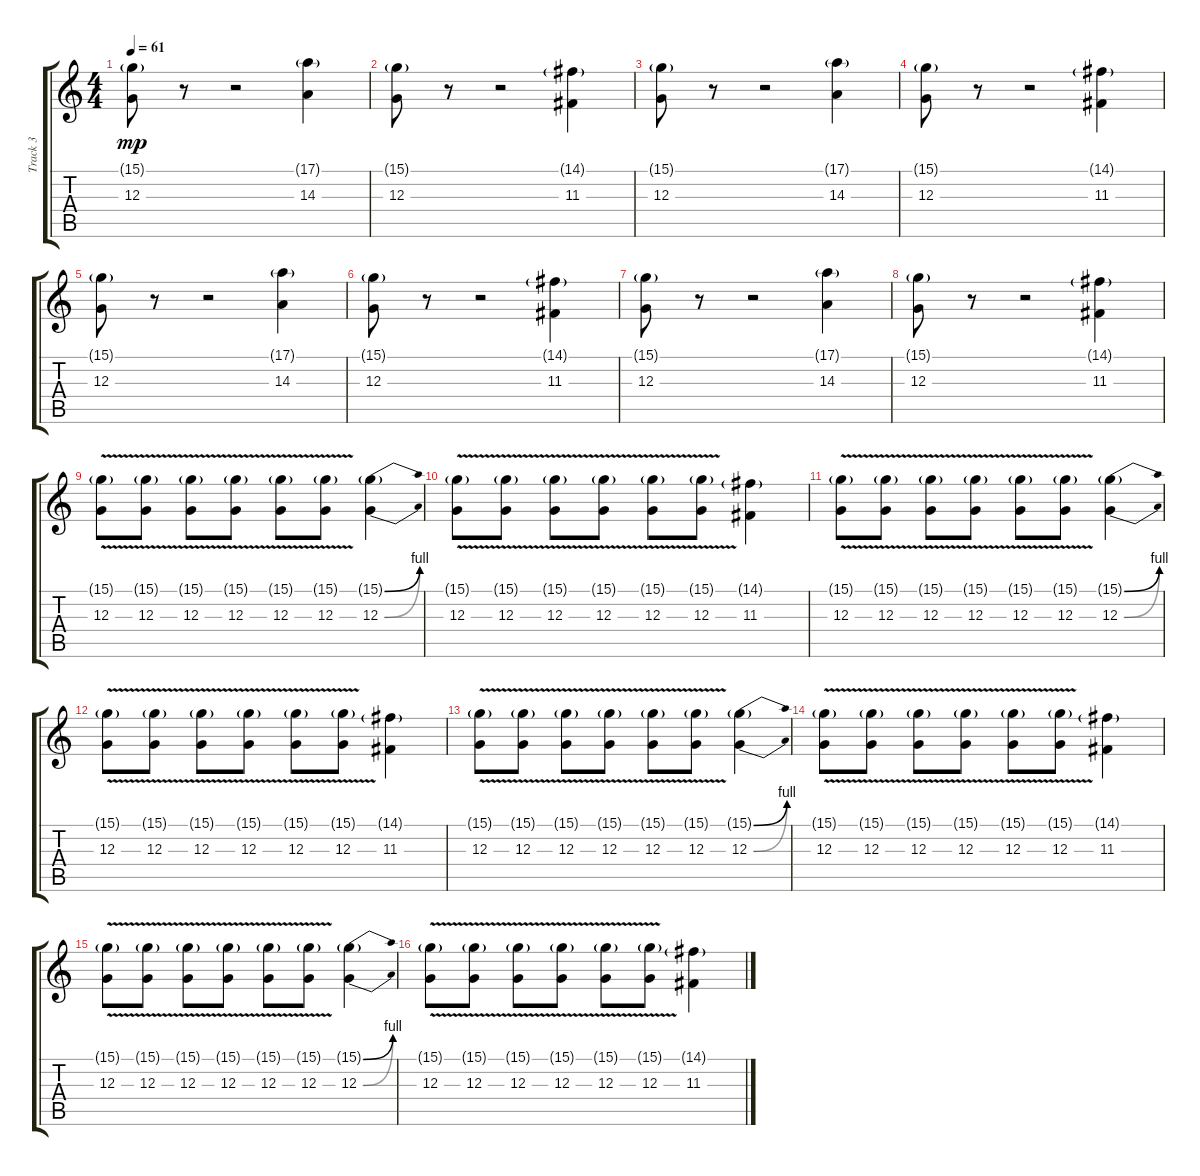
\track ("Track 3" "Track 3") {instrument choiraahs}
\staff {score tabs}
\tuning (E4 B3 G3 D3 A2 E2) {hide}
\ts (4 4)
\tempo 61
\clef g2
\ks c
(15.1{g} 12.3).8{dy mp} r.8 r.2 (17.1{g} 14.3).4 |
(15.1{g} 12.3).8 r.8 r.2 (14.1{g} 11.3).4 |
(15.1{g} 12.3).8 r.8 r.2 (17.1{g} 14.3).4 |
(15.1{g} 12.3).8 r.8 r.2 (14.1{g} 11.3).4 |
(15.1{g} 12.3).8 r.8 r.2 (17.1{g} 14.3).4 |
(15.1{g} 12.3).8 r.8 r.2 (14.1{g} 11.3).4 |
(15.1{g} 12.3).8 r.8 r.2 (17.1{g} 14.3).4 |
(15.1{g} 12.3).8 r.8 r.2 (14.1{g} 11.3).4 |
(15.1{v g} 12.3).8 (15.1{v g} 12.3).8 (15.1{v g} 12.3).8 (15.1{v g} 12.3).8 (15.1{v g} 12.3).8 (15.1{v g} 12.3).8 (15.1{be (bend 0 0 60 4) g} 12.3{be (bend 0 0 60 4)}).4 |
(15.1{v g} 12.3).8 (15.1{v g} 12.3).8 (15.1{v g} 12.3).8 (15.1{v g} 12.3).8 (15.1{v g} 12.3).8 (15.1{v g} 12.3).8 (14.1{g} 11.3).4 |
(15.1{v g} 12.3).8 (15.1{v g} 12.3).8 (15.1{v g} 12.3).8 (15.1{v g} 12.3).8 (15.1{v g} 12.3).8 (15.1{v g} 12.3).8 (15.1{be (bend 0 0 60 4) g} 12.3{be (bend 0 0 60 4)}).4 |
(15.1{v g} 12.3).8 (15.1{v g} 12.3).8 (15.1{v g} 12.3).8 (15.1{v g} 12.3).8 (15.1{v g} 12.3).8 (15.1{v g} 12.3).8 (14.1{g} 11.3).4 |
(15.1{v g} 12.3).8 (15.1{v g} 12.3).8 (15.1{v g} 12.3).8 (15.1{v g} 12.3).8 (15.1{v g} 12.3).8 (15.1{v g} 12.3).8 (15.1{be (bend 0 0 60 4) g} 12.3{be (bend 0 0 60 4)}).4 |
(15.1{v g} 12.3).8 (15.1{v g} 12.3).8 (15.1{v g} 12.3).8 (15.1{v g} 12.3).8 (15.1{v g} 12.3).8 (15.1{v g} 12.3).8 (14.1{g} 11.3).4 |
(15.1{v g} 12.3).8 (15.1{v g} 12.3).8 (15.1{v g} 12.3).8 (15.1{v g} 12.3).8 (15.1{v g} 12.3).8 (15.1{v g} 12.3).8 (15.1{be (bend 0 0 60 4) g} 12.3{be (bend 0 0 60 4)}).4 |
(15.1{v g} 12.3).8 (15.1{v g} 12.3).8 (15.1{v g} 12.3).8 (15.1{v g} 12.3).8 (15.1{v g} 12.3).8 (15.1{v g} 12.3).8 (14.1{g} 11.3).4
